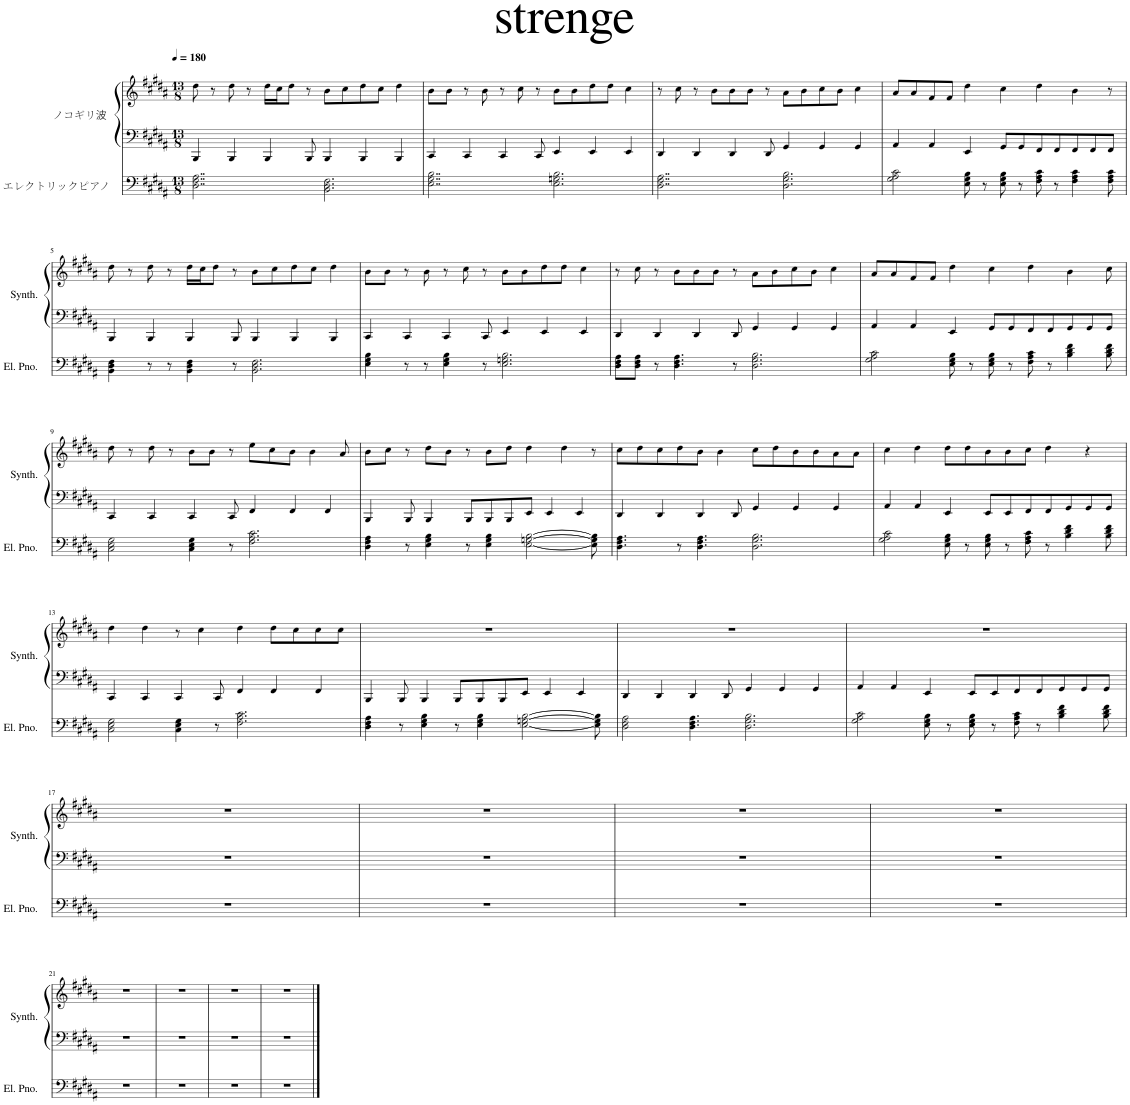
**kern	**kern	**kern
*part2	*part1	*part1
*staff3	*staff2	*staff1
*I"エレクトリックピアノ	*I"ノコギリ波	*
*clefF4	*clefF4	*clefG2
*k[f#c#g#d#a#]	*k[f#c#g#d#a#]	*k[f#c#g#d#a#]
*M13/8	*M13/8	*M13/8
*MM180	*MM180	*MM180
=1	=1	=1
2..D#\ 2..F#\ 2..A#\	4BBB/	8dd#\
.	.	8r
.	4BBB/	8dd#\
.	.	8r
.	4BBB/	16dd#\LL
.	.	16cc#\J
.	.	8dd#\J
.	8BBB/	8r
2.BB\ 2.D#\ 2.F#\	4BBB/	8b\L
.	.	8cc#\
.	4BBB/	8dd#\
.	.	8cc#\J
.	4BBB/	4dd#\
=2	=2	=2
2..E\ 2..G#\ 2..B\	4CC#/	8b\L
.	.	8b\J
.	4CC#/	8r
.	.	8b\
.	4CC#/	8r
.	.	8cc#\
.	8CC#/	8r
2.E\ 2.Gn\ 2.B\	4EE/	8b\L
.	.	8b\
.	4EE/	8dd#\
.	.	8dd#\J
.	4EE/	4cc#\
=3	=3	=3
2..D#\ 2..F#\ 2..A#\	4DD#/	8r
.	.	8cc#\
.	4DD#/	8r
.	.	8b\L
.	4DD#/	8b\
.	.	8b\J
.	8DD#/	8r
2.D#\ 2.G#\ 2.B\	4GG#/	8a#\L
.	.	8b\
.	4GG#/	8cc#\
.	.	8b\J
.	4GG#/	4cc#\
=4	=4	=4
2G#\ 2A#\ 2c#\	4AA#/	8a#/L
.	.	8a#/
.	4AA#/	8f#/
.	.	8f#/J
8E\ 8G#\ 8B\	4EE/	4dd#\
8r	.	.
8E\ 8G#\ 8B\	8GG#/L	4cc#\
8r	8GG#/	.
8F#\ 8A#\ 8c#\	8FF#/	4dd#\
8r	8FF#/	.
4F#\ 4A#\ 4c#\	8FF#/	4b\
.	8FF#/	.
8F#\ 8A#\ 8c#\	8FF#/J	8r
!!LO:LB:g=z
=5	=5	=5
4BB\ 4D#\ 4F#\	4BBB/	8dd#\
.	.	8r
8r	4BBB/	8dd#\
8r	.	8r
4BB\ 4D#\ 4F#\	4BBB/	16dd#\LL
.	.	16cc#\J
.	.	8dd#\J
8r	8BBB/	8r
2.BB\ 2.D#\ 2.F#\	4BBB/	8b\L
.	.	8cc#\
.	4BBB/	8dd#\
.	.	8cc#\J
.	4BBB/	4dd#\
=6	=6	=6
4E\ 4G#\ 4B\	4CC#/	8b\L
.	.	8b\J
8r	4CC#/	8r
8r	.	8b\
4E\ 4G#\ 4B\	4CC#/	8r
.	.	8cc#\
8r	8CC#/	8r
2.E\ 2.Gn\ 2.B\	4EE/	8b\L
.	.	8b\
.	4EE/	8dd#\
.	.	8dd#\J
.	4EE/	4cc#\
=7	=7	=7
8D#\ 8F#\ 8A#\L	4DD#/	8r
8D#\ 8F#\ 8A#\J	.	8cc#\
8r	4DD#/	8r
4.D#\ 4.F#\ 4.A#\	.	8b\L
.	4DD#/	8b\
.	.	8b\J
8r	8DD#/	8r
2.D#\ 2.G#\ 2.B\	4GG#/	8a#\L
.	.	8b\
.	4GG#/	8cc#\
.	.	8b\J
.	4GG#/	4cc#\
=8	=8	=8
2G#\ 2A#\ 2c#\	4AA#/	8a#/L
.	.	8a#/
.	4AA#/	8f#/
.	.	8f#/J
8E\ 8G#\ 8B\	4EE/	4dd#\
8r	.	.
8E\ 8G#\ 8B\	8GG#/L	4cc#\
8r	8GG#/	.
8F#\ 8A#\ 8c#\	8FF#/	4dd#\
8r	8FF#/	.
4B\ 4d#\ 4f#\	8GG#/	4b\
.	8GG#/	.
8B\ 8d#\ 8f#\	8GG#/J	8cc#\
!!LO:LB:g=z
=9	=9	=9
2C#\ 2E\ 2G#\	4CC#/	8dd#\
.	.	8r
.	4CC#/	8dd#\
.	.	8r
4C#\ 4E\ 4G#\	4CC#/	8b\L
.	.	8b\J
8r	8CC#/	8r
2.F#\ 2.A#\ 2.c#\	4FF#/	8ee\L
.	.	8cc#\
.	4FF#/	8b\J
.	.	4b\
.	4FF#/	.
.	.	8a#/
=10	=10	=10
4D#\ 4F#\ 4A#\	4BBB/	8b\L
.	.	8cc#\J
8r	8BBB/	8r
4E\ 4G#\ 4B\	4BBB/	8dd#\L
.	.	8b\J
8r	8BBB/L	8r
4E\ 4G#\ 4B\	8BBB/	8b\L
.	8BBB/	8dd#\J
[2E\ [2Gn\ [2B\	8EE/J	4dd#\
.	4EE/	.
.	.	4dd#\
.	4EE/	.
8E\] 8G\] 8B\]	.	8r
=11	=11	=11
4.D#\ 4.F#\ 4.A#\	4DD#/	8cc#\L
.	.	8dd#\
.	4DD#/	8cc#\
8r	.	8dd#\
4.D#\ 4.F#\ 4.A#\	4DD#/	8b\J
.	.	4b\
.	8DD#/	.
2.D#\ 2.G#\ 2.B\	4GG#/	8cc#\L
.	.	8dd#\
.	4GG#/	8b\
.	.	8b\
.	4GG#/	8a#\
.	.	8a#\J
=12	=12	=12
2G#\ 2A#\ 2c#\	4AA#/	4cc#\
.	4AA#/	4dd#\
8E\ 8G#\ 8B\	4EE/	8dd#\L
8r	.	8dd#\
8E\ 8G#\ 8B\	8EE/L	8b\
8r	8EE/	8b\
8F#\ 8A#\ 8c#\	8FF#/	8cc#\J
8r	8FF#/	4dd#\
4B\ 4d#\ 4f#\	8GG#/	.
.	8GG#/	4r
8B\ 8d#\ 8f#\	8GG#/J	.
!!LO:LB:g=z
=13	=13	=13
2C#\ 2E\ 2G#\	4CC#/	4dd#\
.	4CC#/	4dd#\
4C#\ 4E\ 4G#\	4CC#/	8r
.	.	4cc#\
8r	8CC#/	.
2.F#\ 2.A#\ 2.c#\	4FF#/	4dd#\
.	4FF#/	8dd#\L
.	.	8cc#\
.	4FF#/	8cc#\
.	.	8cc#\J
=14	=14	=14
4D#\ 4F#\ 4A#\	4BBB/	8%13r
8r	8BBB/	.
4E\ 4G#\ 4B\	4BBB/	.
8r	8BBB/L	.
4E\ 4G#\ 4B\	8BBB/	.
.	8BBB/	.
[2E\ [2Gn\ [2B\	8EE/J	.
.	4EE/	.
.	4EE/	.
8E\] 8G\] 8B\]	.	.
=15	=15	=15
2D#\ 2F#\ 2A#\	4DD#/	8%13r
.	4DD#/	.
4.D#\ 4.F#\ 4.A#\	4DD#/	.
.	8DD#/	.
2.D#\ 2.G#\ 2.B\	4GG#/	.
.	4GG#/	.
.	4GG#/	.
=16	=16	=16
2G#\ 2A#\ 2c#\	4AA#/	8%13r
.	4AA#/	.
8E\ 8G#\ 8B\	4EE/	.
8r	.	.
8E\ 8G#\ 8B\	8EE/L	.
8r	8EE/	.
8F#\ 8A#\ 8c#\	8FF#/	.
8r	8FF#/	.
4B\ 4d#\ 4f#\	8GG#/	.
.	8GG#/	.
8B\ 8d#\ 8f#\	8GG#/J	.
!!LO:LB:g=z
=17	=17	=17
8%13r	8%13r	8%13r
=18	=18	=18
8%13r	8%13r	8%13r
=19	=19	=19
8%13r	8%13r	8%13r
=20	=20	=20
8%13r	8%13r	8%13r
!!LO:LB:g=z
=21	=21	=21
8%13r	8%13r	8%13r
=22	=22	=22
8%13r	8%13r	8%13r
=23	=23	=23
8%13r	8%13r	8%13r
=24	=24	=24
8%13r	8%13r	8%13r
==	==	==
*-	*-	*-
